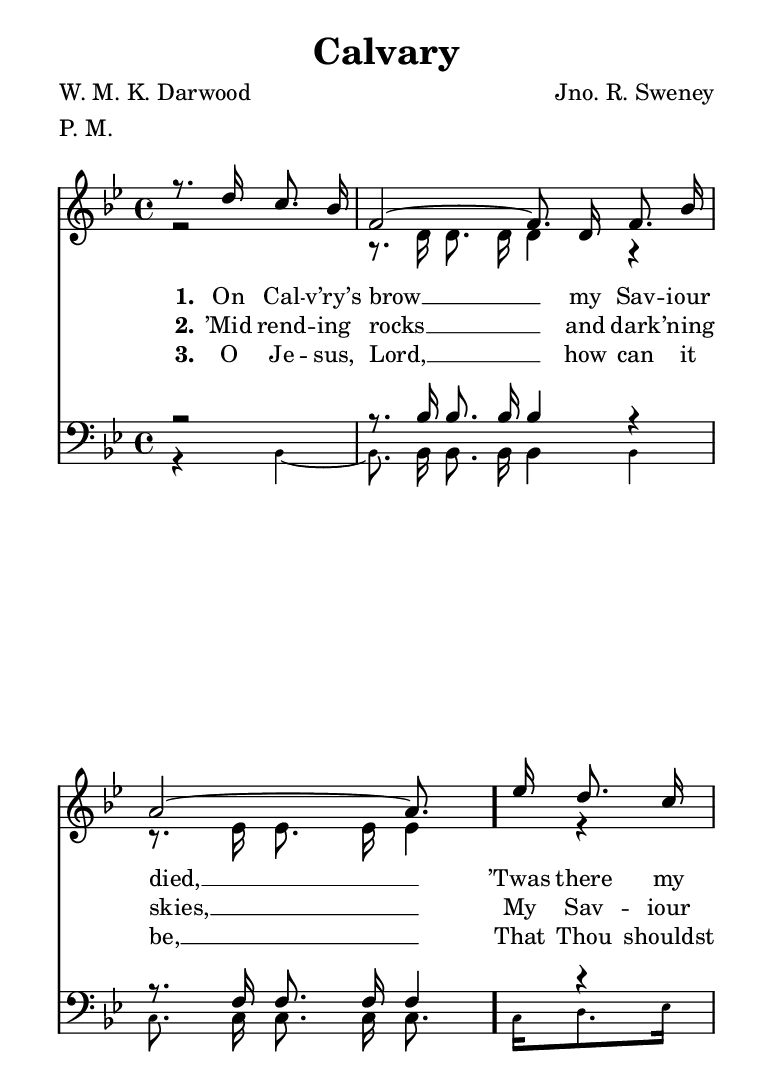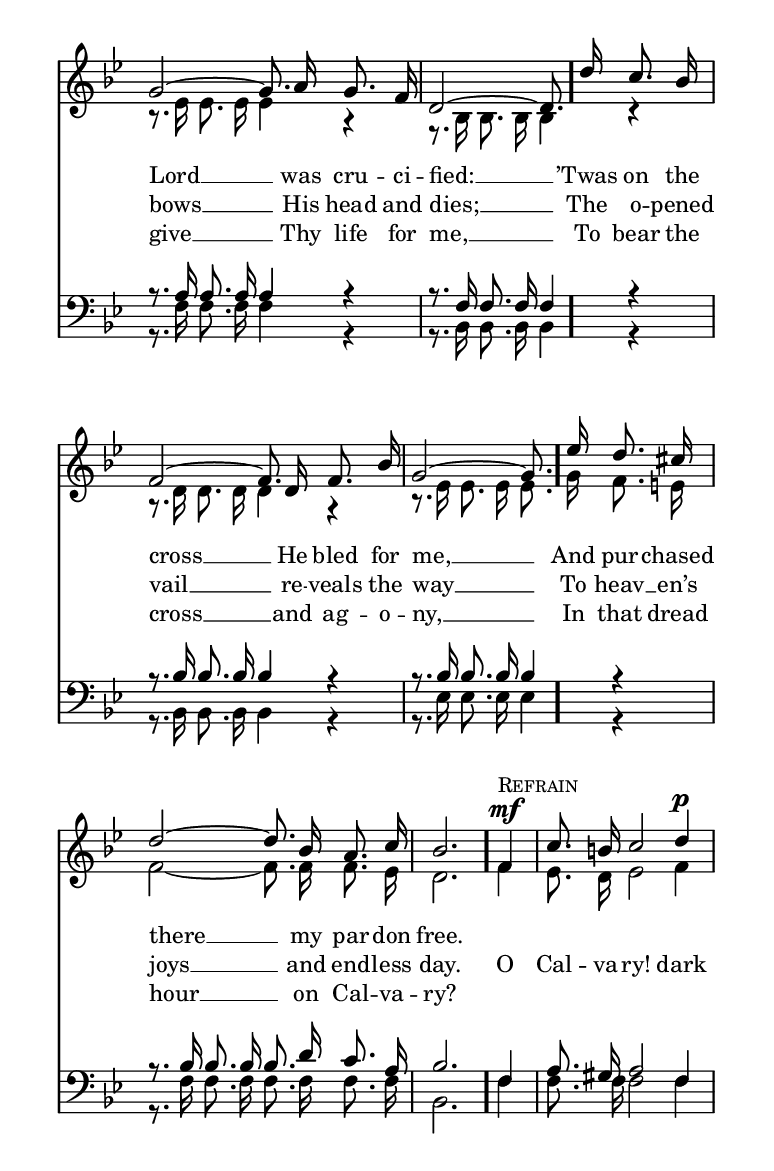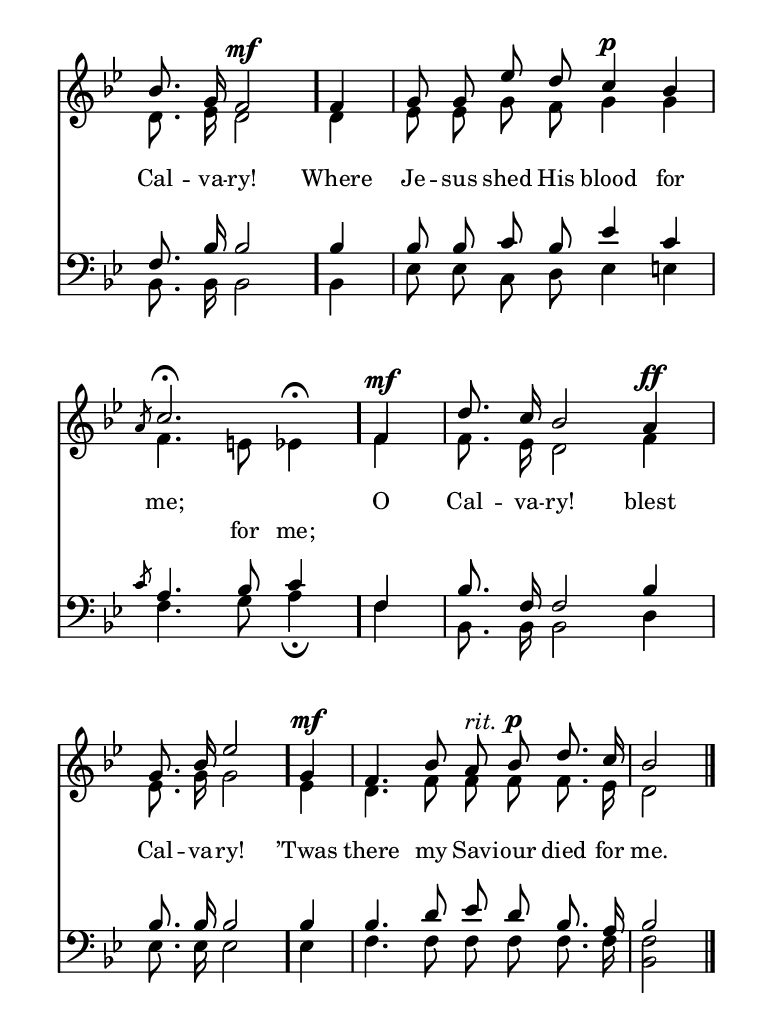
\include "common/global.ily"
\paper {
  \include "common/paper.ily"
}

\header{
  hymnnumber = "210"
  title = "Calvary"
  tunename = ""
  meter = "P. M."
  poet = "W. M. K. Darwood"
  composer = "Jno. R. Sweney"
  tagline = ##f
}

ta = { \tempo 4=80 }
tb = { \tempo 4=40 }

global = {
  \include "common/overrides.ily"
  \override Staff.TimeSignature.style = #'()
  \time 4/4
  \override Score.MetronomeMark.transparent = ##t % hide all fermata changes too
  \ta
  \key bes \major
  \partial 2
  \autoBeamOff
}

patternA = { c16 c8. c16 | c2 ~ c8. c16 c8. c16 | c2 ~ c8. }
patternB = { c16 c8. c16 | c2 ~ c8. c16 c8. c16 | c2. }

patternC = { c4 | c'8. c16 c2 c4 | c8. c16 c2 }
patternD = { c4 | c4. c8 c c c8. c16 | c2 }

patternF = { | r8. c16 c8. c16 c4 r4 | r8. c16 c8. c16 c4 }

smallNotes = \override NoteHead.font-size = #-4
normalNotes = \override NoteHead.font-size = #0

notesSoprano = {
\global
\relative c'' {

  r8.%{^\markup{\italic Moderato. }%} % original has tempo mark but we don't have room or need
  \changePitch \patternA { d c bes | f ~ f d f bes | a ~ a }
  \changePitch \patternA { ees' d c | g g a g f | d d }
  \changePitch \patternA { d' c bes | f f d f bes | g g }
  \changePitch \patternB { ees' d cis | d d bes a c | bes }

  << s^\markup { \small \caps "Refrain" }
  { f4^\mf | c'8. b16 c2 d4^\p | bes8. g16 f2^\mf } >>
  f4 | g8 g ees' d c4^\p bes | \slashedGrace a8 c2. \fermata
  \changePitch \patternC { f,^\mf | d' c bes a^\ff | g bes ees }
  g,4^\mf | f4. bes8 a^\markup{\italic rit.} bes^\p d8. c16 | bes2

  \bar "|."

}
}

notesAlto = {
\global
\relative e' {

  r2 | r8. d16 d8. d16 d4 r4 | r8. ees16 ees8. ees16 ees4
  r4 | \changePitch \patternF { ees ees ees ees bes bes bes bes }
  r4 | r8. d16 d8. d16 d4 r4 r8. ees16 ees8. ees16 ees8.
  \changePitch \patternB { g f e | f f f f ees | d }

  \changePitch \patternC { f | ees d ees f | d ees d }
  d4 | ees8 ees g f g4 g | f4. e8 \tb ees4^\fermata \ta
  \changePitch \patternC { f | f ees d f | ees g g }
  \changePitch \patternD { ees | d f f f f ees | d }

}
}

notesTenor = {
\global
\relative a {

  r2 | \changePitch \patternF { bes bes bes bes f f f f }
  r4 | \changePitch \patternF { a a a a f f f f }
  r4 | \changePitch \patternF { bes bes bes bes bes bes bes bes }
  r4 | r8. bes16 bes8. bes16 bes8. d16 c8. a16 | bes2.

  \changePitch \patternC { f | a gis a f | f bes bes }
  bes4 | bes8 bes c bes ees4 c | \slashedGrace c8 a4. bes8 c4
  \changePitch \patternC { f, | bes f f bes | bes bes bes }
  \changePitch \patternD { bes | bes d ees d bes a bes }

}
}

notesBass = {
\global
\relative f, {

  r4 \smallNotes bes4 ~ | bes8. \normalNotes bes16 bes8. bes16 bes4 \smallNotes bes4 | c8. \normalNotes c16 c8. c16 c8.
  \smallNotes c16[ d8. ees16] \normalNotes | \changePitch \patternF { f f f f bes, bes bes bes }
  r4 | \changePitch \patternF { bes bes bes bes ees ees ees ees }
  r4 | r8. f16 f8. f16 f8. f16 f8. f16 | bes,2.

  \changePitch \patternC { f' | f f f f | bes, bes bes }
  bes4 | ees8 ees c d ees4 e | f4. g8 a4 \fermata
  \changePitch \patternC { f | bes, bes bes d | ees ees ees }
  \changePitch \patternD { ees | f f f f f f | < f bes, > }

}
}

Refrain = \lyricmode {

O Cal -- va -- ry! dark Cal -- va -- ry! \bar "."
Where Je -- sus shed His blood for me; \bar "."
O Cal -- va -- ry! blest Cal -- va -- ry! \bar "."
’Twas there my Sav -- iour died for me. \bar "."

}

wordsA = \lyricmode {
\set stanza = "1."

On Cal -- v’ry’s brow __ my Sav -- iour died, __ \bar "."
’Twas there my Lord __ was cru -- ci -- fied: __ \bar "."
’Twas on the cross __ He bled for me, __ \bar "."
And pur -- chased there __ my par -- don free. \bar "."

}

wordsB = \lyricmode {
\set stanza = "2."

’Mid rend -- ing rocks __ and dark -- ’ning skies, __
My Sav -- iour bows __ His head and dies; __
The o -- pened vail __ re -- veals the way __
To heav __ en’s joys __ and end -- less day.

\Refrain

}

wordsC = \lyricmode {
\set stanza = "3."

O Je -- sus, Lord, __ how can it be, __
That Thou shouldst give __ Thy life for me, __
To bear the cross __ and ag -- o -- ny, __
In that dread hour __ on Cal -- va -- ry?

}

underWords = \lyricmode {

{ \repeat unfold 48 \skip 4 }
for me;

}

\score {
  \context ChoirStaff <<
    \context Staff = upper <<
      \set ChoirStaff.systemStartDelimiter = #'SystemStartBar
      \context Voice  = sopranos { \voiceOne << \notesSoprano >> }
      \context Voice  = altos { \voiceTwo << \notesAlto >> }
      \context Lyrics = one   \lyricsto sopranos \wordsA
      \context Lyrics = two   \lyricsto sopranos \wordsB
      \context Lyrics = three \lyricsto sopranos \wordsC
    >>
    \context Staff = men <<
      \clef bass
      \context Voice  = tenors { \voiceOne << \notesTenor >> }
      \context Voice  = basses { \voiceTwo << \notesBass >> }
    >>
    \context Lyrics = three \lyricsto altos \underWords
  >>
  \layout {
    \include "common/layout.ily"
  }
  \midi{
    \include "common/midi.ily"
  }
}

\version "2.18.2"  % necessary for upgrading to future LilyPond versions.

% vi:set et ts=2 sw=2 ai nocindent syntax=lilypond:
